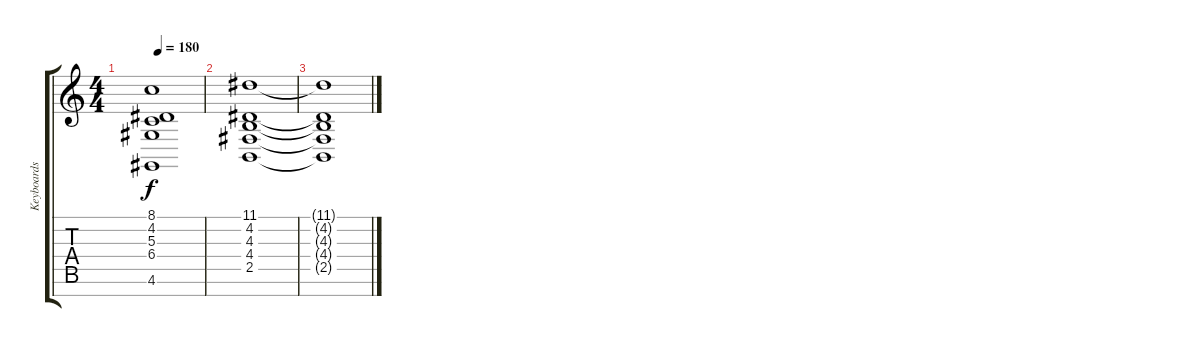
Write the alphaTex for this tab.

\track ("Keyboards 4" "Keyboards ") {instrument stringensemble1}
\staff {score tabs}
\tuning (E4 B3 G3 D3 A2 E2 B1) {hide}
\ts (4 4)
\tempo 180
\clef g2
\ks c
(8.1{t} 4.2{t} 5.3{t} 6.4{t} 4.6{t}).1{dy f} |
(11.1 4.2 4.3 4.4 2.5).1 |
(11.1{t} 4.2{t} 4.3{t} 4.4{t} 2.5{t}).1
